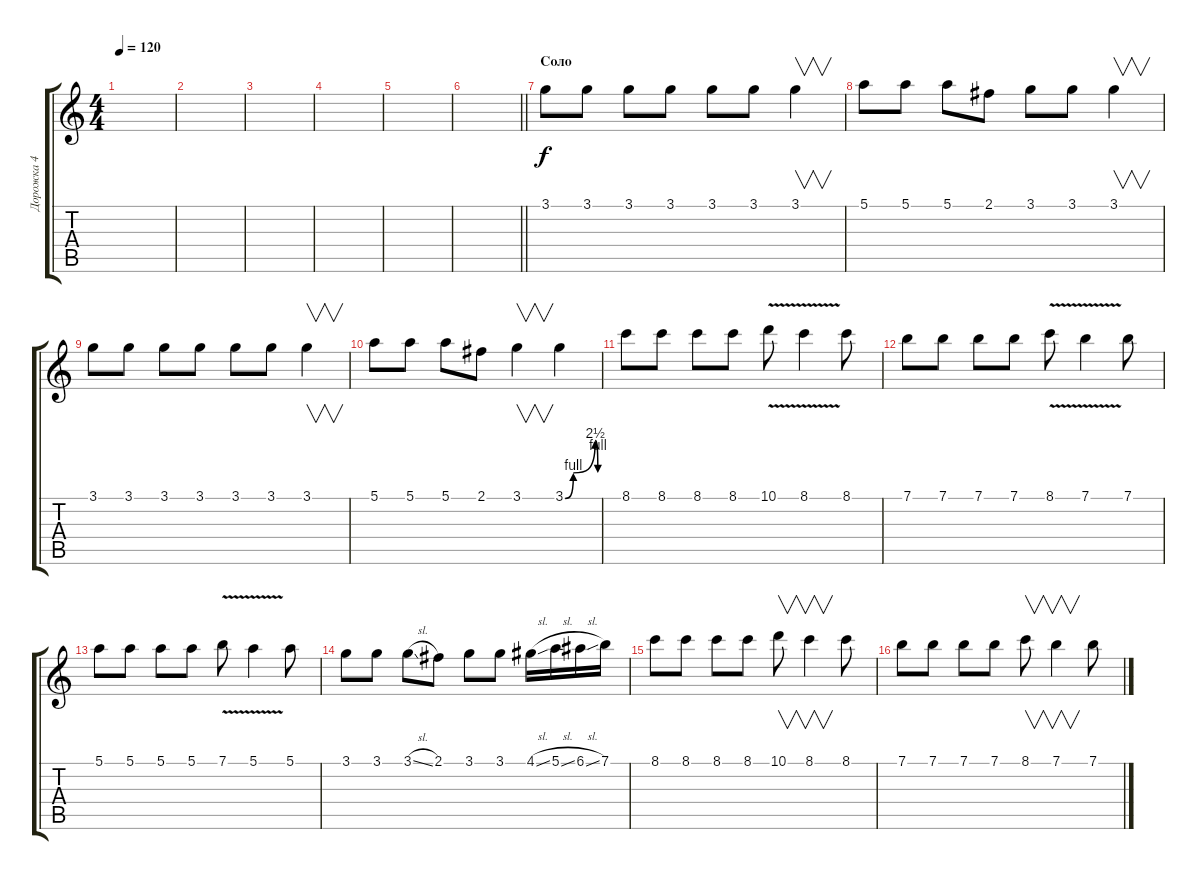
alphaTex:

\track ("Дорожка 4" "Дорожка 4") {instrument distortionguitar}
\staff {score tabs}
\tuning (E4 B3 G3 D3 A2 E2) {hide}
\ts (4 4)
\tempo 120
\clef g2
\ks c
|
|
|
|
|
\barLineRight lightlight
|
\section ("" "Соло")
3.1.8 3.1.8 3.1.8 3.1.8 3.1.8 3.1.8 3.1.4{v} |
5.1.8 5.1.8 5.1.8 2.1.8 3.1.8 3.1.8 3.1.4{v} |
3.1.8 3.1.8 3.1.8 3.1.8 3.1.8 3.1.8 3.1.4{v} |
5.1.8 5.1.8 5.1.8 2.1.8 3.1.4{v} 3.1{be (custom 0 0 15 4 55 10 60 4)}.4 |
8.1.8 8.1.8 8.1.8 8.1.8 10.1{v}.8 8.1{v}.4 8.1.8 |
7.1.8 7.1.8 7.1.8 7.1.8 8.1{v}.8 7.1{v}.4 7.1.8 |
5.1.8 5.1.8 5.1.8 5.1.8 7.1{v}.8 5.1{v}.4 5.1.8 |
3.1.8 3.1.8 3.1{sl}.8 2.1.8 3.1.8 3.1.8 4.1{sl}.16 5.1{sl}.16 6.1{sl}.16 7.1.16 |
8.1.8 8.1.8 8.1.8 8.1.8 10.1.8{v} 8.1.4{v} 8.1.8 |
7.1.8 7.1.8 7.1.8 7.1.8 8.1.8{v} 7.1.4{v} 7.1.8
